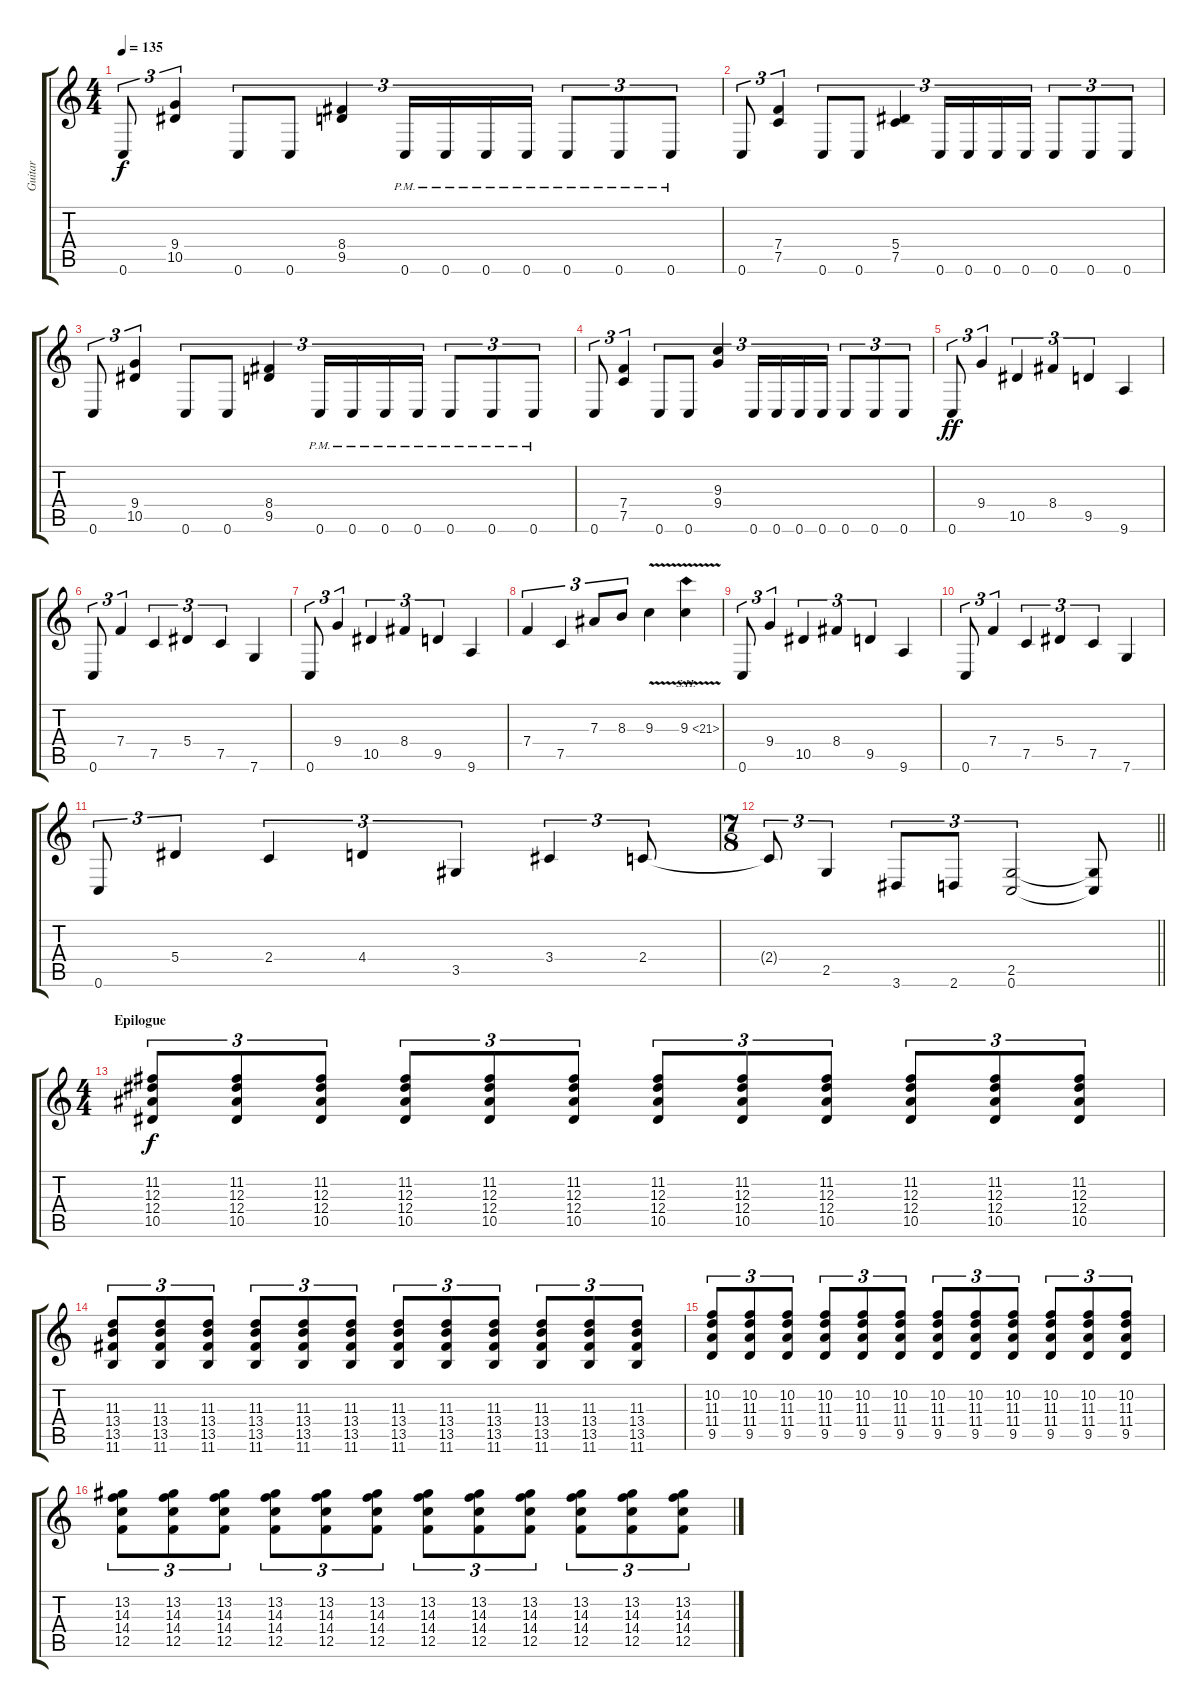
\track ("Guitar" "Guitar") {instrument distortionguitar}
\staff {score tabs}
\tuning (C4 G3 Eb3 Bb2 F2 C2) {hide}
\ts (4 4)
\tempo 135
\clef g2
\ks c
0.6.8{tu (3 2) dy f} (9.4 10.5).4{tu (3 2)} 0.6.8{tu (3 2)} 0.6.8{tu (3 2)} (8.4 9.5).4{tu (3 2)} 0.6{pm}.16{tu (3 2)} 0.6{pm}.16{tu (3 2)} 0.6{pm}.16{tu (3 2)} 0.6{pm}.16{tu (3 2)} 0.6{pm}.8{tu (3 2)} 0.6{pm}.8{tu (3 2)} 0.6{pm}.8{tu (3 2)} |
0.6.8{tu (3 2)} (7.4 7.5).4{tu (3 2)} 0.6.8{tu (3 2)} 0.6.8{tu (3 2)} (5.4 7.5).4{tu (3 2)} 0.6.16{tu (3 2)} 0.6.16{tu (3 2)} 0.6.16{tu (3 2)} 0.6.16{tu (3 2)} 0.6.8{tu (3 2)} 0.6.8{tu (3 2)} 0.6.8{tu (3 2)} |
0.6.8{tu (3 2)} (9.4 10.5).4{tu (3 2)} 0.6.8{tu (3 2)} 0.6.8{tu (3 2)} (8.4 9.5).4{tu (3 2)} 0.6{pm}.16{tu (3 2)} 0.6{pm}.16{tu (3 2)} 0.6{pm}.16{tu (3 2)} 0.6{pm}.16{tu (3 2)} 0.6{pm}.8{tu (3 2)} 0.6{pm}.8{tu (3 2)} 0.6{pm}.8{tu (3 2)} |
0.6.8{tu (3 2)} (7.4 7.5).4{tu (3 2)} 0.6.8{tu (3 2)} 0.6.8{tu (3 2)} (9.3 9.4).4{tu (3 2)} 0.6.16{tu (3 2)} 0.6.16{tu (3 2)} 0.6.16{tu (3 2)} 0.6.16{tu (3 2)} 0.6.8{tu (3 2)} 0.6.8{tu (3 2)} 0.6.8{tu (3 2)} |
0.6.8{tu (3 2) dy ff} 9.4.4{tu (3 2)} 10.5.4{tu (3 2)} 8.4.4{tu (3 2)} 9.5.4{tu (3 2)} 9.6.4 |
0.6.8{tu (3 2)} 7.4.4{tu (3 2)} 7.5.4{tu (3 2)} 5.4.4{tu (3 2)} 7.5.4{tu (3 2)} 7.6.4 |
0.6.8{tu (3 2)} 9.4.4{tu (3 2)} 10.5.4{tu (3 2)} 8.4.4{tu (3 2)} 9.5.4{tu (3 2)} 9.6.4 |
7.4.4{tu (3 2)} 7.5.4{tu (3 2)} 7.3.8{tu (3 2)} 8.3.8{tu (3 2)} 9.3{v}.4 9.3{sh 12 v}.4 |
0.6.8{tu (3 2)} 9.4.4{tu (3 2)} 10.5.4{tu (3 2)} 8.4.4{tu (3 2)} 9.5.4{tu (3 2)} 9.6.4 |
0.6.8{tu (3 2)} 7.4.4{tu (3 2)} 7.5.4{tu (3 2)} 5.4.4{tu (3 2)} 7.5.4{tu (3 2)} 7.6.4 |
0.6.8{tu (3 2)} 5.4.4{tu (3 2)} 2.4.4{tu (3 2)} 4.4.4{tu (3 2)} 3.5.4{tu (3 2)} 3.4.4{tu (3 2)} 2.4.8{tu (3 2)} |
\ts (7 8)
\barLineRight lightlight
2.4{t}.8{tu (3 2)} 2.5.4{tu (3 2)} 3.6.8{tu (3 2)} 2.6.8{tu (3 2)} (2.5 0.6).2{tu (3 2)} (2.5{t} 0.6{t}).8 |
\ts (4 4)
\section ("" "Epilogue")
(11.2 12.3 12.4 10.5).8{tu (3 2) dy f volume 14} (11.2 12.3 12.4 10.5).8{tu (3 2)} (11.2 12.3 12.4 10.5).8{tu (3 2)} (11.2 12.3 12.4 10.5).8{tu (3 2)} (11.2 12.3 12.4 10.5).8{tu (3 2)} (11.2 12.3 12.4 10.5).8{tu (3 2)} (11.2 12.3 12.4 10.5).8{tu (3 2)} (11.2 12.3 12.4 10.5).8{tu (3 2)} (11.2 12.3 12.4 10.5).8{tu (3 2)} (11.2 12.3 12.4 10.5).8{tu (3 2)} (11.2 12.3 12.4 10.5).8{tu (3 2)} (11.2 12.3 12.4 10.5).8{tu (3 2)} |
(11.3 13.4 13.5 11.6).8{tu (3 2)} (11.3 13.4 13.5 11.6).8{tu (3 2)} (11.3 13.4 13.5 11.6).8{tu (3 2)} (11.3 13.4 13.5 11.6).8{tu (3 2)} (11.3 13.4 13.5 11.6).8{tu (3 2)} (11.3 13.4 13.5 11.6).8{tu (3 2)} (11.3 13.4 13.5 11.6).8{tu (3 2)} (11.3 13.4 13.5 11.6).8{tu (3 2)} (11.3 13.4 13.5 11.6).8{tu (3 2)} (11.3 13.4 13.5 11.6).8{tu (3 2)} (11.3 13.4 13.5 11.6).8{tu (3 2)} (11.3 13.4 13.5 11.6).8{tu (3 2)} |
(10.2 11.3 11.4 9.5).8{tu (3 2)} (10.2 11.3 11.4 9.5).8{tu (3 2)} (10.2 11.3 11.4 9.5).8{tu (3 2)} (10.2 11.3 11.4 9.5).8{tu (3 2)} (10.2 11.3 11.4 9.5).8{tu (3 2)} (10.2 11.3 11.4 9.5).8{tu (3 2)} (10.2 11.3 11.4 9.5).8{tu (3 2)} (10.2 11.3 11.4 9.5).8{tu (3 2)} (10.2 11.3 11.4 9.5).8{tu (3 2)} (10.2 11.3 11.4 9.5).8{tu (3 2)} (10.2 11.3 11.4 9.5).8{tu (3 2)} (10.2 11.3 11.4 9.5).8{tu (3 2)} |
(13.2 14.3 14.4 12.5).8{tu (3 2)} (13.2 14.3 14.4 12.5).8{tu (3 2)} (13.2 14.3 14.4 12.5).8{tu (3 2)} (13.2 14.3 14.4 12.5).8{tu (3 2)} (13.2 14.3 14.4 12.5).8{tu (3 2)} (13.2 14.3 14.4 12.5).8{tu (3 2)} (13.2 14.3 14.4 12.5).8{tu (3 2)} (13.2 14.3 14.4 12.5).8{tu (3 2)} (13.2 14.3 14.4 12.5).8{tu (3 2)} (13.2 14.3 14.4 12.5).8{tu (3 2)} (13.2 14.3 14.4 12.5).8{tu (3 2)} (13.2 14.3 14.4 12.5).8{tu (3 2)}
